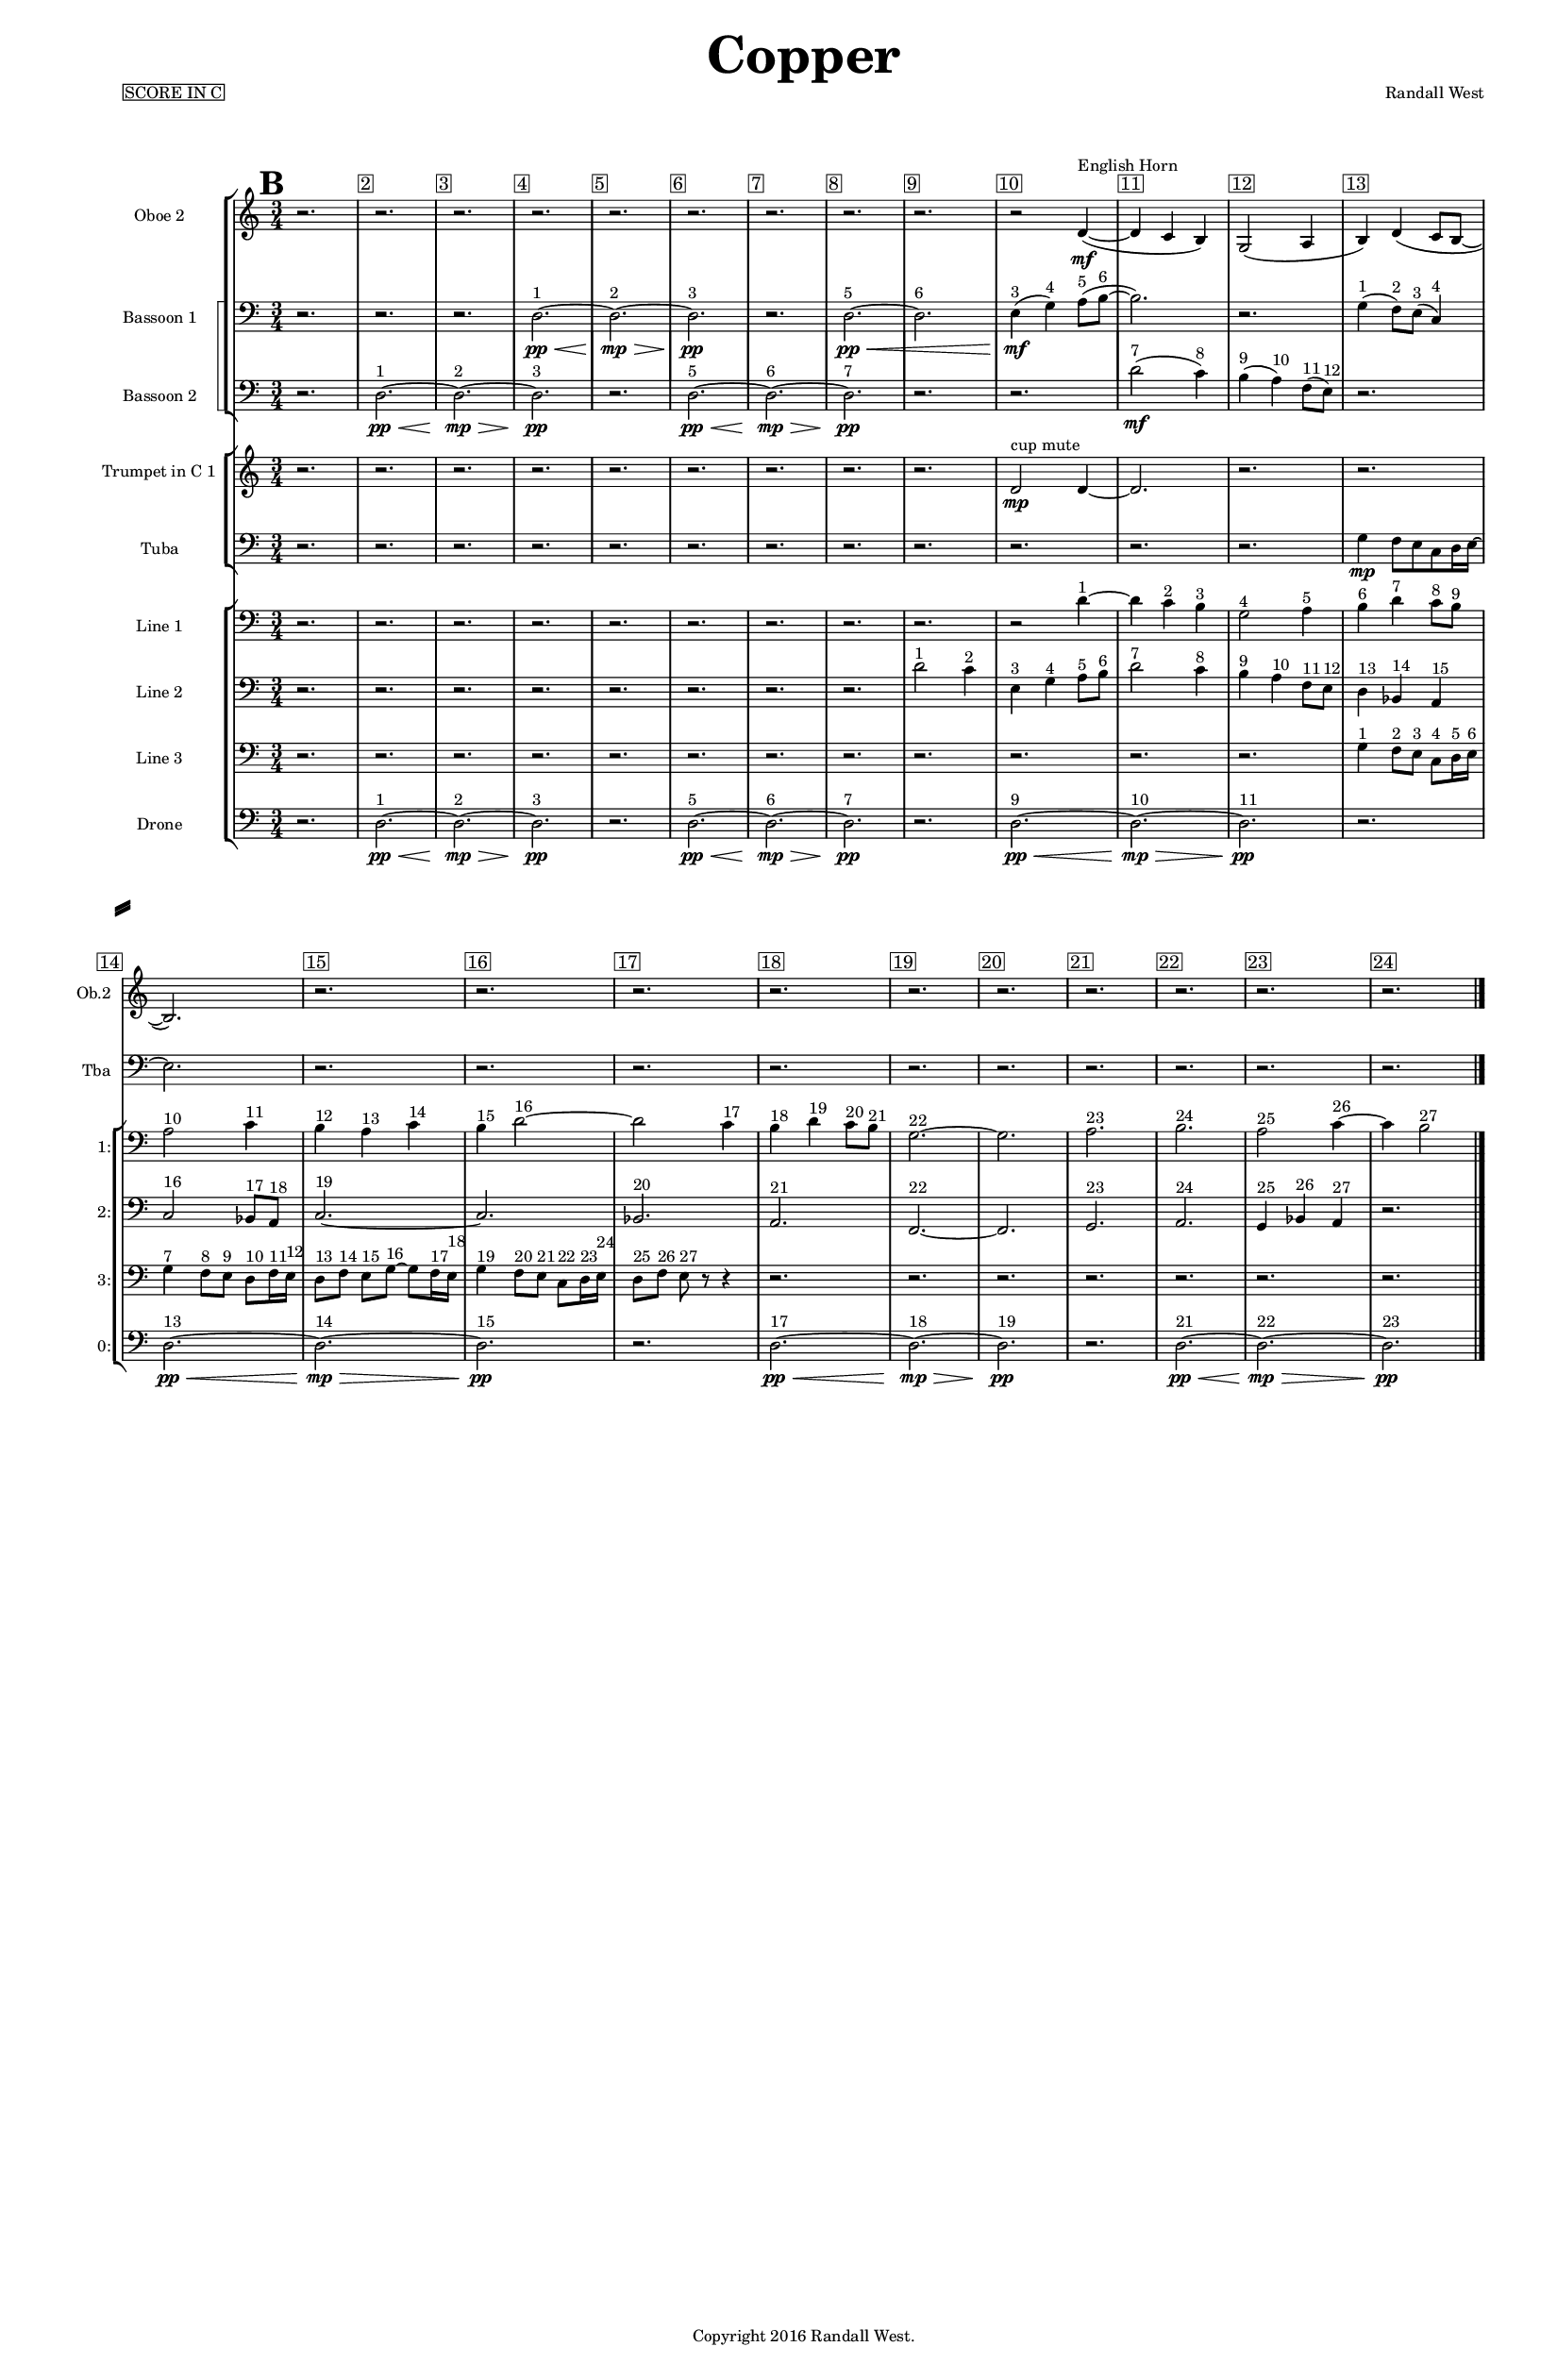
% 2016-09-20 17:44

\version "2.18.2"
\language "english"

#(set-default-paper-size "tabloid" 'portrait)
#(set-global-staff-size 14.9)

\header {
    composer = "Randall West"
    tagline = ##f
    poet = \markup { \box "SCORE IN C" } %HACKY WAY TO GET SCORE IN C IN THERE !!!!!!
    title = \markup {
        \column {
            \center-align {
                \fontsize #6 {
                    "Copper"
                }
            }
        }
    }
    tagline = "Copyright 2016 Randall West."
}

\paper {
    #(set-paper-size "tabloid")
    %#(set-paper-size "letter")
    left-margin = 22\mm
    system-separator-markup = \slashSeparator
    markup-system-spacing = #'(
        (basic-distance . 0)
        (minimum-distance . 0)
        (padding . 8)
        (stretchability . 0)
    )
    system-system-spacing = #'(
        (basic-distance . 12)
        (minimum-distance . 18)
        (padding . 12)
        (stretchability . 20)
    )
}

\layout {
    \set Score.markFormatter = #format-mark-circle-letters 
    \context {        
        \Score
        
        % \remove "Bar_number_engraver"
        \override BarNumber #'break-visibility = #'#(#f #t #t)
        \override BarNumber #'font-size = #1.2
        \override BarNumber  #'stencil = #(make-stencil-boxer 0.1 0.25 ly:text-interface::print)
        
        \override RehearsalMark #'font-size = #6

    }
    \context {
        \Staff \RemoveEmptyStaves
        \override VerticalAxisGroup #'remove-first = ##t % NOTE: comment this out to show staves on first page
        \override Hairpin #'minimum-length = #6
    }
    \context {
        \RhythmicStaff \RemoveEmptyStaves
        \override VerticalAxisGroup #'remove-first = ##t % NOTE: comment this out to show staves on first page
        \override Hairpin #'minimum-length = #6
    }
    % \context {
    %     \Dynamics
    %     \consists #Measure_counter_engraver
    %     \override MeasureCounter.direction = #DOWN
    %     \override MeasureCounter.font-encoding = #'latin1
    %     \override MeasureCounter.font-shape = #'italic
    %     % to control the distance of the Dynamics context from the staff:
    %     \override VerticalAxisGroup.nonstaff-relatedstaff-spacing.padding = #3
    %     \override MeasureCounter.font-size = #1.2
    %     % NOTE... below causes an error... why?
    %     % \override MeasureCounter.stencil = #(make-stencil-boxer 0.1 0.25 ly:text-interface::print)
    % }
}


\header {}

\layout {}

\paper {}

\score {
    \new Score <<
        \new StaffGroup <<
            \new StaffGroup \with {
                systemStartDelimiter = #'SystemStartSquare
            } <<
                \new Staff {
                    \set Staff.instrumentName = \markup { "Flute 1" }
                    \set Staff.shortInstrumentName = \markup { Fl.1 }
                    {
                        \numericTimeSignature
                        \time 3/4
                        \bar "||"
                        \accidentalStyle modern-cautionary
                        \mark #2
                        R2. * 24
                    }
                }
                \new Staff {
                    \set Staff.instrumentName = \markup { "Flute 2" }
                    \set Staff.shortInstrumentName = \markup { Fl.2 }
                    {
                        \numericTimeSignature
                        \time 3/4
                        \bar "||"
                        \accidentalStyle modern-cautionary
                        \mark #2
                        R2. * 24
                    }
                }
                \new Staff {
                    \set Staff.instrumentName = \markup { "Flute 3" }
                    \set Staff.shortInstrumentName = \markup { Fl.3 }
                    {
                        \numericTimeSignature
                        \time 3/4
                        \bar "||"
                        \accidentalStyle modern-cautionary
                        \mark #2
                        R2. * 24
                    }
                }
            >>
            \new StaffGroup \with {
                systemStartDelimiter = #'SystemStartSquare
            } <<
                \new Staff {
                    \set Staff.instrumentName = \markup { "Oboe 1" }
                    \set Staff.shortInstrumentName = \markup { Ob.1 }
                    {
                        \numericTimeSignature
                        \time 3/4
                        \bar "||"
                        \accidentalStyle modern-cautionary
                        \mark #2
                        R2. * 24
                    }
                }
                \new Staff {
                    \set Staff.instrumentName = \markup { "Oboe 2" }
                    \set Staff.shortInstrumentName = \markup { Ob.2 }
                    {
                        \numericTimeSignature
                        \time 3/4
                        \bar "||"
                        \accidentalStyle modern-cautionary
                        \mark #2
                        r2.
                        r2.
                        r2.
                        r2.
                        r2.
                        r2.
                        r2.
                        r2.
                        r2.
                        r2
                        d'4 \mf ~ ( ^ \markup { "English Horn" }
                        d'4
                        c'4
                        b4 )
                        g2 (
                        a4
                        b4 )
                        d'4 (
                        c'8 [
                        b8 ~ ]
                        b2. )
                        r2.
                        r2.
                        r2.
                        r2.
                        r2.
                        r2.
                        r2.
                        r2.
                        r2.
                        r2.
                    }
                }
            >>
            \new StaffGroup \with {
                systemStartDelimiter = #'SystemStartSquare
            } <<
                \new Staff {
                    \set Staff.instrumentName = \markup { "Clarinet 1" }
                    \set Staff.shortInstrumentName = \markup { Cl.1 }
                    {
                        \numericTimeSignature
                        \time 3/4
                        \bar "||"
                        \accidentalStyle modern-cautionary
                        \mark #2
                        R2. * 24
                    }
                }
                \new Staff {
                    \set Staff.instrumentName = \markup { "Clarinet 2" }
                    \set Staff.shortInstrumentName = \markup { Cl.2 }
                    {
                        \numericTimeSignature
                        \time 3/4
                        \bar "||"
                        \accidentalStyle modern-cautionary
                        \mark #2
                        R2. * 24
                    }
                }
            >>
            \new StaffGroup \with {
                systemStartDelimiter = #'SystemStartSquare
            } <<
                \new Staff {
                    \clef "bass"
                    \set Staff.instrumentName = \markup { "Bassoon 1" }
                    \set Staff.shortInstrumentName = \markup { Bsn.1 }
                    {
                        \numericTimeSignature
                        \time 3/4
                        \bar "||"
                        \accidentalStyle modern-cautionary
                        \mark #2
                        r2.
                        r2.
                        r2.
                        d2. \pp ~ \< ^ \markup { 1 }
                        d2. \mp ~ \> ^ \markup { 2 }
                        d2. \pp ^ \markup { 3 }
                        r2.
                        d2. \pp ~ \< ^ \markup { 5 }
                        d2. ^ \markup { 6 }
                        e4 \mf ( ^ \markup { 3 }
                        g4 ) ^ \markup { 4 }
                        a8 [ ( ^ \markup { 5 }
                        b8 ~ ] ^ \markup { 6 }
                        b2. )
                        r2.
                        g4 ( ^ \markup { 1 }
                        f8 ) [ ^ \markup { 2 }
                        e8 ] ( ^ \markup { 3 }
                        c4 ) ^ \markup { 4 }
                        r2.
                        r2.
                        r2.
                        r2.
                        r2.
                        r2.
                        r2.
                        r2.
                        r2.
                        r2.
                        r2.
                    }
                }
                \new Staff {
                    \clef "bass"
                    \set Staff.instrumentName = \markup { "Bassoon 2" }
                    \set Staff.shortInstrumentName = \markup { Bsn.2 }
                    {
                        \numericTimeSignature
                        \time 3/4
                        \bar "||"
                        \accidentalStyle modern-cautionary
                        \mark #2
                        r2.
                        d2. \pp ~ \< ^ \markup { 1 }
                        d2. \mp ~ \> ^ \markup { 2 }
                        d2. \pp ^ \markup { 3 }
                        r2.
                        d2. \pp ~ \< ^ \markup { 5 }
                        d2. \mp ~ \> ^ \markup { 6 }
                        d2. \pp ^ \markup { 7 }
                        r2.
                        r2.
                        d'2 \mf ( ^ \markup { 7 }
                        c'4 ) ^ \markup { 8 }
                        b4 ( ^ \markup { 9 }
                        a4 ) ^ \markup { 10 }
                        f8 [ ( ^ \markup { 11 }
                        e8 ] ) ^ \markup { 12 }
                        r2.
                        r2.
                        r2.
                        r2.
                        r2.
                        r2.
                        r2.
                        r2.
                        r2.
                        r2.
                        r2.
                        r2.
                    }
                }
            >>
        >>
        \new StaffGroup <<
            \new StaffGroup \with {
                systemStartDelimiter = #'SystemStartSquare
            } <<
                \new Staff {
                    \set Staff.instrumentName = \markup { "Horn in F 1" }
                    \set Staff.shortInstrumentName = \markup { Hn.1 }
                    {
                        \numericTimeSignature
                        \time 3/4
                        \bar "||"
                        \accidentalStyle modern-cautionary
                        \mark #2
                        R2. * 24
                    }
                }
                \new Staff {
                    \set Staff.instrumentName = \markup { "Horn in F 2" }
                    \set Staff.shortInstrumentName = \markup { Hn.2 }
                    {
                        \numericTimeSignature
                        \time 3/4
                        \bar "||"
                        \accidentalStyle modern-cautionary
                        \mark #2
                        R2. * 24
                    }
                }
            >>
            \new StaffGroup \with {
                systemStartDelimiter = #'SystemStartSquare
            } <<
                \new Staff {
                    \set Staff.instrumentName = \markup { "Trumpet in C 1" }
                    \set Staff.shortInstrumentName = \markup { Tpt.1 }
                    {
                        \numericTimeSignature
                        \time 3/4
                        \bar "||"
                        \accidentalStyle modern-cautionary
                        \mark #2
                        r2.
                        r2.
                        r2.
                        r2.
                        r2.
                        r2.
                        r2.
                        r2.
                        r2.
                        d'2 \mp ^ \markup { "cup mute" }
                        d'4 ~
                        d'2.
                        r2.
                        r2.
                        r2.
                        r2.
                        r2.
                        r2.
                        r2.
                        r2.
                        r2.
                        r2.
                        r2.
                        r2.
                        r2.
                    }
                }
                \new Staff {
                    \set Staff.instrumentName = \markup { "Trumpet in C 2" }
                    \set Staff.shortInstrumentName = \markup { Tpt.2 }
                    {
                        \numericTimeSignature
                        \time 3/4
                        \bar "||"
                        \accidentalStyle modern-cautionary
                        \mark #2
                        R2. * 24
                    }
                }
            >>
            \new StaffGroup \with {
                systemStartDelimiter = #'SystemStartSquare
            } <<
                \new Staff {
                    \clef "bass"
                    \set Staff.instrumentName = \markup { "Tenor Trombone 1" }
                    \set Staff.shortInstrumentName = \markup { Tbn.1 }
                    {
                        \numericTimeSignature
                        \time 3/4
                        \bar "||"
                        \accidentalStyle modern-cautionary
                        \mark #2
                        R2. * 24
                    }
                }
                \new Staff {
                    \clef "bass"
                    \set Staff.instrumentName = \markup { "Tenor Trombone 2" }
                    \set Staff.shortInstrumentName = \markup { Tbn.2 }
                    {
                        \numericTimeSignature
                        \time 3/4
                        \bar "||"
                        \accidentalStyle modern-cautionary
                        \mark #2
                        R2. * 24
                    }
                }
            >>
            \new Staff {
                \clef "bass"
                \set Staff.instrumentName = \markup { Tuba }
                \set Staff.shortInstrumentName = \markup { Tba }
                {
                    \numericTimeSignature
                    \time 3/4
                    \bar "||"
                    \accidentalStyle modern-cautionary
                    \mark #2
                    r2.
                    r2.
                    r2.
                    r2.
                    r2.
                    r2.
                    r2.
                    r2.
                    r2.
                    r2.
                    r2.
                    r2.
                    g4 \mp
                    f8 [
                    e8
                    c8
                    d16
                    e16 ~ ]
                    e2.
                    r2.
                    r2.
                    r2.
                    r2.
                    r2.
                    r2.
                    r2.
                    r2.
                    r2.
                    r2.
                }
            }
        >>
        \new Staff {
            \clef "bass"
            \set Staff.instrumentName = \markup { Timpani }
            \set Staff.shortInstrumentName = \markup { Timp }
            {
                \numericTimeSignature
                \time 3/4
                \bar "||"
                \accidentalStyle modern-cautionary
                \mark #2
                R2. * 24
            }
        }
        \new StaffGroup <<
            \new RhythmicStaff {
                \clef "percussion"
                \set Staff.instrumentName = \markup { "Percussion 1" }
                \set Staff.shortInstrumentName = \markup { Perc.1 }
                {
                    \numericTimeSignature
                    \time 3/4
                    \bar "||"
                    \accidentalStyle modern-cautionary
                    \mark #2
                    R2. * 24
                }
            }
            \new StaffGroup \with {
                systemStartDelimiter = #'SystemStartSquare
            } <<
                \new RhythmicStaff {
                    \clef "percussion"
                    \set Staff.instrumentName = \markup { "Percussion 2" }
                    \set Staff.shortInstrumentName = \markup { Perc.2 }
                    {
                        \numericTimeSignature
                        \time 3/4
                        \bar "||"
                        \accidentalStyle modern-cautionary
                        \mark #2
                        R2. * 24
                    }
                }
                \new Staff {
                    \set Staff.instrumentName = \markup { "Perc. 2 - Vibraphone" }
                    \set Staff.shortInstrumentName = \markup { Vib. }
                    {
                        \numericTimeSignature
                        \time 3/4
                        \bar "||"
                        \accidentalStyle modern-cautionary
                        \mark #2
                        R2. * 24
                    }
                }
            >>
        >>
        \new PianoStaff <<
            \set PianoStaff.instrumentName = \markup { Harp }
            \set PianoStaff.shortInstrumentName = \markup { Hp. }
            \new Staff {
                {
                    \numericTimeSignature
                    \time 3/4
                    \bar "||"
                    \accidentalStyle modern-cautionary
                    \mark #2
                    R2. * 24
                }
            }
            \new Staff {
                \clef "bass"
                {
                    \numericTimeSignature
                    \time 3/4
                    \bar "||"
                    \accidentalStyle modern-cautionary
                    \mark #2
                    R2. * 24
                }
            }
        >>
        \new PianoStaff <<
            \set PianoStaff.instrumentName = \markup { Piano }
            \set PianoStaff.shortInstrumentName = \markup { Pno. }
            \new Staff {
                {
                    \numericTimeSignature
                    \time 3/4
                    \bar "||"
                    \accidentalStyle modern-cautionary
                    \mark #2
                    R2. * 24
                }
            }
            \new Staff {
                \clef "bass"
                {
                    \numericTimeSignature
                    \time 3/4
                    \bar "||"
                    \accidentalStyle modern-cautionary
                    \mark #2
                    R2. * 24
                }
            }
        >>
        \new StaffGroup <<
            \new StaffGroup \with {
                systemStartDelimiter = #'SystemStartSquare
            } <<
                \new Staff {
                    \set Staff.instrumentName = \markup { "Violin I Div 1" }
                    \set Staff.shortInstrumentName = \markup { Vln.I.1 }
                    {
                        \numericTimeSignature
                        \time 3/4
                        \bar "||"
                        \accidentalStyle modern-cautionary
                        \mark #2
                        R2. * 24
                    }
                }
                \new Staff {
                    \set Staff.instrumentName = \markup { "Violin I Div 2" }
                    \set Staff.shortInstrumentName = \markup { Vln.I.2 }
                    {
                        \numericTimeSignature
                        \time 3/4
                        \bar "||"
                        \accidentalStyle modern-cautionary
                        \mark #2
                        R2. * 24
                    }
                }
            >>
            \new StaffGroup \with {
                systemStartDelimiter = #'SystemStartSquare
            } <<
                \new Staff {
                    \set Staff.instrumentName = \markup { "Violin II Div 1" }
                    \set Staff.shortInstrumentName = \markup { Vln.II.1 }
                    {
                        \numericTimeSignature
                        \time 3/4
                        \bar "||"
                        \accidentalStyle modern-cautionary
                        \mark #2
                        R2. * 24
                    }
                }
                \new Staff {
                    \set Staff.instrumentName = \markup { "Violin II Div 2" }
                    \set Staff.shortInstrumentName = \markup { Vln.II.2 }
                    {
                        \numericTimeSignature
                        \time 3/4
                        \bar "||"
                        \accidentalStyle modern-cautionary
                        \mark #2
                        R2. * 24
                    }
                }
            >>
            \new StaffGroup \with {
                systemStartDelimiter = #'SystemStartSquare
            } <<
                \new Staff {
                    \clef "alto"
                    \set Staff.instrumentName = \markup { "Viola Div 1" }
                    \set Staff.shortInstrumentName = \markup { Vla.1 }
                    {
                        \numericTimeSignature
                        \time 3/4
                        \bar "||"
                        \accidentalStyle modern-cautionary
                        \mark #2
                        R2. * 24
                    }
                }
                \new Staff {
                    \clef "alto"
                    \set Staff.instrumentName = \markup { "Viola Div 2" }
                    \set Staff.shortInstrumentName = \markup { Vla.2 }
                    {
                        \numericTimeSignature
                        \time 3/4
                        \bar "||"
                        \accidentalStyle modern-cautionary
                        \mark #2
                        R2. * 24
                    }
                }
            >>
            \new StaffGroup \with {
                systemStartDelimiter = #'SystemStartSquare
            } <<
                \new Staff {
                    \clef "bass"
                    \set Staff.instrumentName = \markup { "Cello Div 1" }
                    \set Staff.shortInstrumentName = \markup { Vc.1 }
                    {
                        \numericTimeSignature
                        \time 3/4
                        \bar "||"
                        \accidentalStyle modern-cautionary
                        \mark #2
                        R2. * 24
                    }
                }
                \new Staff {
                    \clef "bass"
                    \set Staff.instrumentName = \markup { "Cello Div 2" }
                    \set Staff.shortInstrumentName = \markup { Vc.2 }
                    {
                        \numericTimeSignature
                        \time 3/4
                        \bar "||"
                        \accidentalStyle modern-cautionary
                        \mark #2
                        R2. * 24
                    }
                }
            >>
            \new Staff {
                \clef "bass"
                \set Staff.instrumentName = \markup { Bass }
                \set Staff.shortInstrumentName = \markup { Cb }
                {
                    \numericTimeSignature
                    \time 3/4
                    \bar "||"
                    \accidentalStyle modern-cautionary
                    \mark #2
                    R2. * 24
                }
            }
        >>
        \new StaffGroup <<
            \new Staff {
                \set Staff.instrumentName = \markup { "Line 1" }
                \set Staff.shortInstrumentName = \markup { 1: }
                {
                    \numericTimeSignature
                    \time 3/4
                    \bar "||"
                    \accidentalStyle modern-cautionary
                    \clef "bass"
                    \mark #2
                    r2.
                    r2.
                    r2.
                    r2.
                    r2.
                    r2.
                    r2.
                    r2.
                    r2.
                    r2
                    d'4 ~ ^ \markup { 1 }
                    d'4
                    c'4 ^ \markup { 2 }
                    b4 ^ \markup { 3 }
                    g2 ^ \markup { 4 }
                    a4 ^ \markup { 5 }
                    b4 ^ \markup { 6 }
                    d'4 ^ \markup { 7 }
                    c'8 [ ^ \markup { 8 }
                    b8 ] ^ \markup { 9 }
                    a2 ^ \markup { 10 }
                    c'4 ^ \markup { 11 }
                    b4 ^ \markup { 12 }
                    a4 ^ \markup { 13 }
                    c'4 ^ \markup { 14 }
                    b4 ^ \markup { 15 }
                    d'2 ~ ^ \markup { 16 }
                    d'2
                    c'4 ^ \markup { 17 }
                    b4 ^ \markup { 18 }
                    d'4 ^ \markup { 19 }
                    c'8 [ ^ \markup { 20 }
                    b8 ] ^ \markup { 21 }
                    g2. ~ ^ \markup { 22 }
                    g2.
                    a2. ^ \markup { 23 }
                    b2. ^ \markup { 24 }
                    a2 ^ \markup { 25 }
                    c'4 ~ ^ \markup { 26 }
                    c'4
                    b2 ^ \markup { 27 }
                }
            }
            \new Staff {
                \set Staff.instrumentName = \markup { "Line 2" }
                \set Staff.shortInstrumentName = \markup { 2: }
                {
                    \numericTimeSignature
                    \time 3/4
                    \bar "||"
                    \accidentalStyle modern-cautionary
                    \clef "bass"
                    \mark #2
                    r2.
                    r2.
                    r2.
                    r2.
                    r2.
                    r2.
                    r2.
                    r2.
                    d'2 ^ \markup { 1 }
                    c'4 ^ \markup { 2 }
                    e4 ^ \markup { 3 }
                    g4 ^ \markup { 4 }
                    a8 [ ^ \markup { 5 }
                    b8 ] ^ \markup { 6 }
                    d'2 ^ \markup { 7 }
                    c'4 ^ \markup { 8 }
                    b4 ^ \markup { 9 }
                    a4 ^ \markup { 10 }
                    f8 [ ^ \markup { 11 }
                    e8 ] ^ \markup { 12 }
                    d4 ^ \markup { 13 }
                    bf,4 ^ \markup { 14 }
                    a,4 ^ \markup { 15 }
                    c2 ^ \markup { 16 }
                    bf,8 [ ^ \markup { 17 }
                    a,8 ] ^ \markup { 18 }
                    c2. ~ ^ \markup { 19 }
                    c2.
                    bf,2. ^ \markup { 20 }
                    a,2. ^ \markup { 21 }
                    f,2. ~ ^ \markup { 22 }
                    f,2.
                    g,2. ^ \markup { 23 }
                    a,2. ^ \markup { 24 }
                    g,4 ^ \markup { 25 }
                    bf,4 ^ \markup { 26 }
                    a,4 ^ \markup { 27 }
                    r2.
                }
            }
            \new Staff {
                \set Staff.instrumentName = \markup { "Line 3" }
                \set Staff.shortInstrumentName = \markup { 3: }
                {
                    \numericTimeSignature
                    \time 3/4
                    \bar "||"
                    \accidentalStyle modern-cautionary
                    \clef "bass"
                    \mark #2
                    r2.
                    r2.
                    r2.
                    r2.
                    r2.
                    r2.
                    r2.
                    r2.
                    r2.
                    r2.
                    r2.
                    r2.
                    g4 ^ \markup { 1 }
                    f8 [ ^ \markup { 2 }
                    e8 ] ^ \markup { 3 }
                    c8 [ ^ \markup { 4 }
                    d16 ^ \markup { 5 }
                    e16 ] ^ \markup { 6 }
                    g4 ^ \markup { 7 }
                    f8 [ ^ \markup { 8 }
                    e8 ] ^ \markup { 9 }
                    d8 [ ^ \markup { 10 }
                    f16 ^ \markup { 11 }
                    e16 ] ^ \markup { 12 }
                    d8 [ ^ \markup { 13 }
                    f8 ] ^ \markup { 14 }
                    e8 [ ^ \markup { 15 }
                    g8 ~ ] ^ \markup { 16 }
                    g8 [
                    f16 ^ \markup { 17 }
                    e16 ] ^ \markup { 18 }
                    g4 ^ \markup { 19 }
                    f8 [ ^ \markup { 20 }
                    e8 ] ^ \markup { 21 }
                    c8 [ ^ \markup { 22 }
                    d16 ^ \markup { 23 }
                    e16 ] ^ \markup { 24 }
                    d8 [ ^ \markup { 25 }
                    f8 ] ^ \markup { 26 }
                    e8 ^ \markup { 27 }
                    r8
                    r4
                    r2.
                    r2.
                    r2.
                    r2.
                    r2.
                    r2.
                    r2.
                }
            }
            \new Staff {
                \set Staff.instrumentName = \markup { "Line 4" }
                \set Staff.shortInstrumentName = \markup { 4: }
                {
                    \accidentalStyle modern-cautionary
                    R2. * 24
                }
            }
            \new Staff {
                \set Staff.instrumentName = \markup { "Line 5" }
                \set Staff.shortInstrumentName = \markup { 5: }
                {
                    \accidentalStyle modern-cautionary
                    R2. * 24
                }
            }
            \new Staff {
                \set Staff.instrumentName = \markup { "Line 6" }
                \set Staff.shortInstrumentName = \markup { 6: }
                {
                    \accidentalStyle modern-cautionary
                    R2. * 24
                }
            }
            \new Staff {
                \set Staff.instrumentName = \markup { "Line 7" }
                \set Staff.shortInstrumentName = \markup { 7: }
                {
                    \accidentalStyle modern-cautionary
                    R2. * 24
                }
            }
            \new Staff {
                \set Staff.instrumentName = \markup { "Line 8" }
                \set Staff.shortInstrumentName = \markup { 8: }
                {
                    \accidentalStyle modern-cautionary
                    R2. * 24
                }
            }
            \new Staff {
                \set Staff.instrumentName = \markup { "Line 9" }
                \set Staff.shortInstrumentName = \markup { 9: }
                {
                    \accidentalStyle modern-cautionary
                    R2. * 24
                }
            }
            \new Staff {
                \clef "bass"
                \set Staff.instrumentName = \markup { Drone }
                \set Staff.shortInstrumentName = \markup { 0: }
                {
                    \numericTimeSignature
                    \time 3/4
                    \bar "||"
                    \accidentalStyle modern-cautionary
                    \mark #2
                    r2.
                    d2. \pp ~ \< ^ \markup { 1 }
                    d2. \mp ~ \> ^ \markup { 2 }
                    d2. \pp ^ \markup { 3 }
                    r2.
                    d2. \pp ~ \< ^ \markup { 5 }
                    d2. \mp ~ \> ^ \markup { 6 }
                    d2. \pp ^ \markup { 7 }
                    r2.
                    d2. \pp ~ \< ^ \markup { 9 }
                    d2. \mp ~ \> ^ \markup { 10 }
                    d2. \pp ^ \markup { 11 }
                    r2.
                    d2. \pp ~ \< ^ \markup { 13 }
                    d2. \mp ~ \> ^ \markup { 14 }
                    d2. \pp ^ \markup { 15 }
                    r2.
                    d2. \pp ~ \< ^ \markup { 17 }
                    d2. \mp ~ \> ^ \markup { 18 }
                    d2. \pp ^ \markup { 19 }
                    r2.
                    d2. \pp ~ \< ^ \markup { 21 }
                    d2. \mp ~ \> ^ \markup { 22 }
                    d2. \pp ^ \markup { 23 }
                    \bar "|."
                }
            }
        >>
    >>
}